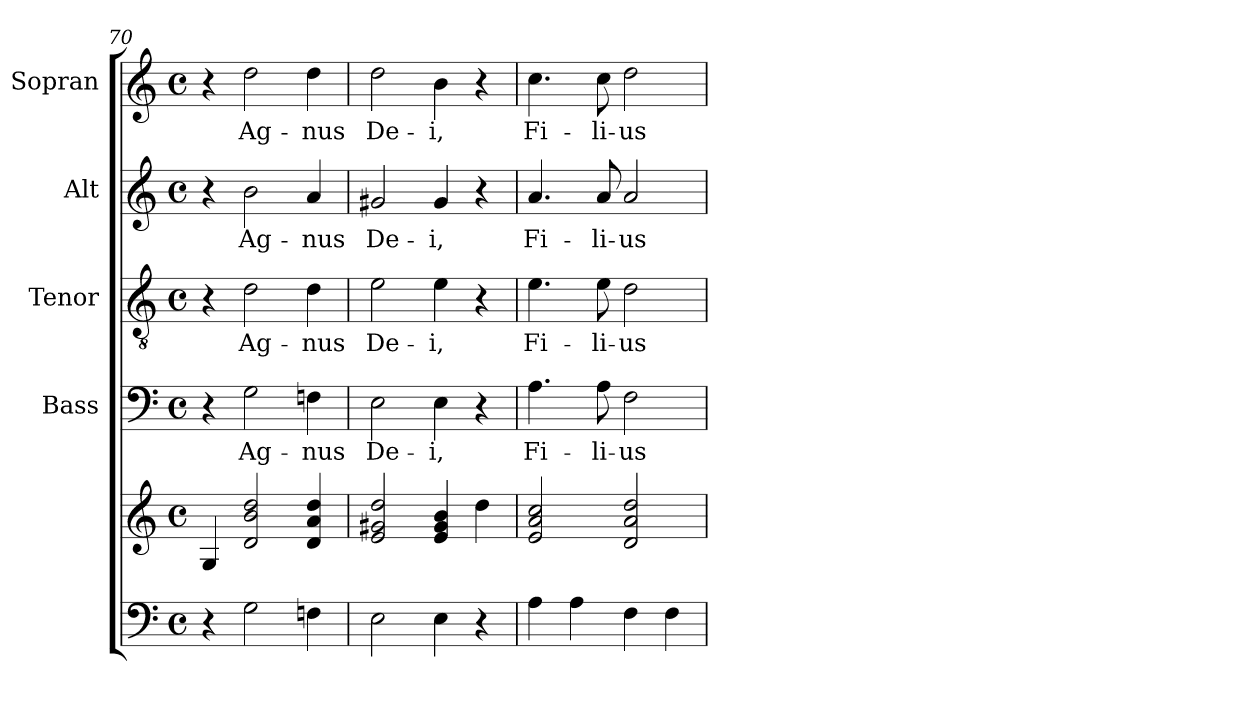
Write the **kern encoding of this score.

**kern	**kern	**kern	**text	**kern	**text	**kern	**text	**kern	**text
*part5	*part5	*part4	*part4	*part3	*part3	*part2	*part2	*part1	*part1
*staff6	*staff5	*staff4	*staff4	*staff3	*staff3	*staff2	*staff2	*staff1	*staff1
*	*	*I"Bass	*	*I"Tenor	*	*I"Alt	*	*I"Sopran	*
*	*	*I'B.	*	*I'T.	*	*I'A.	*	*I'S.	*
!!LO:PB:g=z
*clefF4	*clefG2	*clefF4	*	*clefGv2	*	*clefG2	*	*clefG2	*
*k[]	*k[]	*k[]	*	*k[]	*	*k[]	*	*k[]	*
*C:	*C:	*C:	*	*C:	*	*C:	*	*C:	*
*M4/4	*M4/4	*M4/4	*	*M4/4	*	*M4/4	*	*M4/4	*
*met(c)	*met(c)	*met(c)	*	*met(c)	*	*met(c)	*	*met(c)	*
=70	=70	=70	=70	=70	=70	=70	=70	=70	=70
4r	4G/	4r	.	4r	.	4r	.	4r	.
!	!	!	!LO:LY:b	!	!LO:LY:b	!	!LO:LY:b	!	!LO:LY:b
2G\	2d/ 2b/ 2dd/	2G\	Ag-	2d\	Ag-	2b\	Ag-	2dd\	Ag-
!	!	!	!LO:LY:b	!	!LO:LY:b	!	!LO:LY:b	!	!LO:LY:b
4Fn\	4d/ 4a/ 4dd/	4Fn\	-nus	4d\	-nus	4a/	-nus	4dd\	-nus
=71	=71	=71	=71	=71	=71	=71	=71	=71	=71
!	!	!	!LO:LY:b	!	!LO:LY:b	!	!LO:LY:b	!	!LO:LY:b
2E\	2e/ 2g#X/ 2dd/	2E\	De-	2e\	De-	2g#X/	De-	2dd\	De-
!	!	!	!LO:LY:b	!	!LO:LY:b	!	!LO:LY:b	!	!LO:LY:b
4E\	4e/ 4g#/ 4b/	4E\	-i,	4e\	-i,	4g#/	-i,	4b\	-i,
4r	4dd\	4r	.	4r	.	4r	.	4r	.
=72	=72	=72	=72	=72	=72	=72	=72	=72	=72
!	!	!	!LO:LY:b	!	!LO:LY:b	!	!LO:LY:b	!	!LO:LY:b
4A\	2e/ 2a/ 2cc/	4.A\	Fi-	4.e\	Fi-	4.a/	Fi-	4.cc\	Fi-
4A\	.	.	.	.	.	.	.	.	.
!	!	!	!LO:LY:b	!	!LO:LY:b	!	!LO:LY:b	!	!LO:LY:b
.	.	8A\	-li-	8e\	-li-	8a/	-li-	8cc\	-li-
!	!	!	!LO:LY:b	!	!LO:LY:b	!	!LO:LY:b	!	!LO:LY:b
4F\	2d/ 2a/ 2dd/	2F\	-us	2d\	-us	2a/	-us	2dd\	-us
4F\	.	.	.	.	.	.	.	.	.
=	=	=	=	=	=	=	=	=	=
*-	*-	*-	*-	*-	*-	*-	*-	*-	*-
